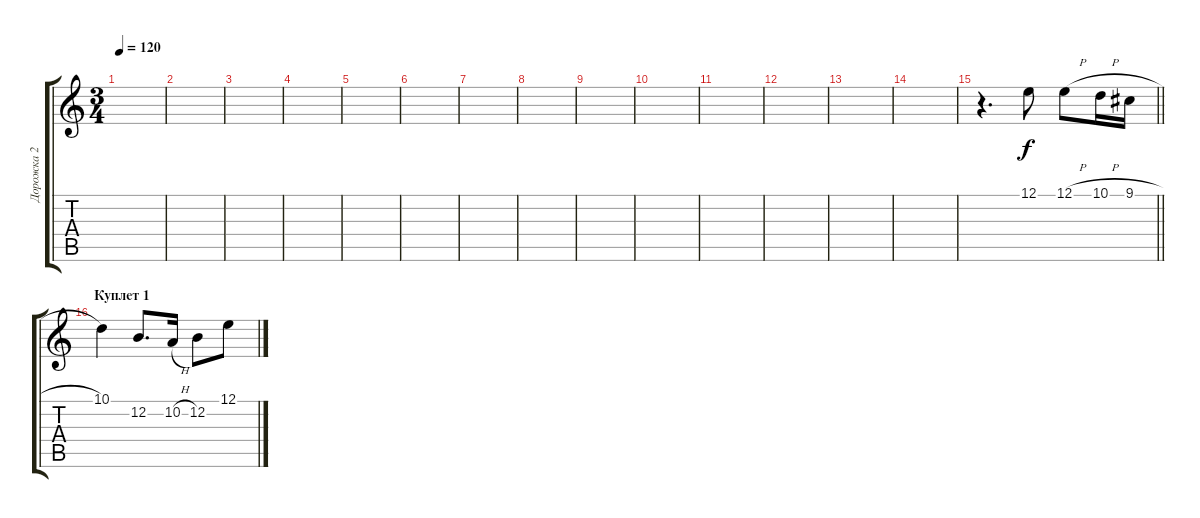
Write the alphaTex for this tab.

\track ("Дорожка 2" "Дорожка 2") {instrument piccolo}
\staff {score tabs}
\tuning (E4 B3 G3 D3 A2 E2) {hide}
\ts (3 4)
\tempo 120
\clef g2
\ks c
|
|
|
|
|
|
|
|
|
|
|
|
|
|
\barLineRight lightlight
r.4{d} 12.1.8 12.1{h}.8 10.1{h}.16 9.1{h}.16 |
\section ("" "Куплет 1")
10.1.4 12.2.8{d} 10.2{h}.16 12.2.8 12.1.8
